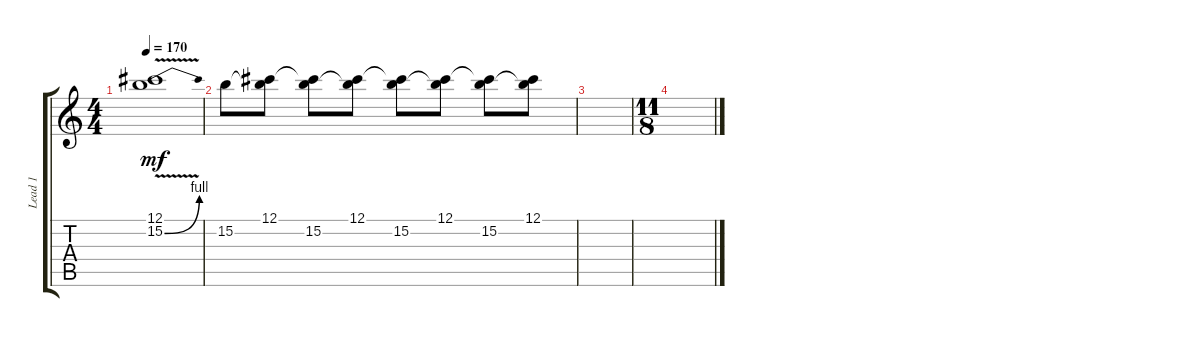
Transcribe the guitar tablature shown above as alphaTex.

\track ("Lead 1" "Lead 1") {instrument distortionguitar}
\staff {score tabs}
\tuning (Db4 Ab3 E3 B2 Gb2 Db2) {hide}
\ts (4 4)
\tempo 170
\clef g2
\ks c
(12.1 15.2{be (bend 0 0 60 4) v}).1{dy mf} |
15.2.8 (12.1 15.2{t}).8 (12.1{t} 15.2).8 (12.1 15.2{t}).8 (12.1{t} 15.2).8 (12.1 15.2{t}).8 (12.1{t} 15.2).8 (12.1 15.2{t}).8 |
|
\ts (11 8)
